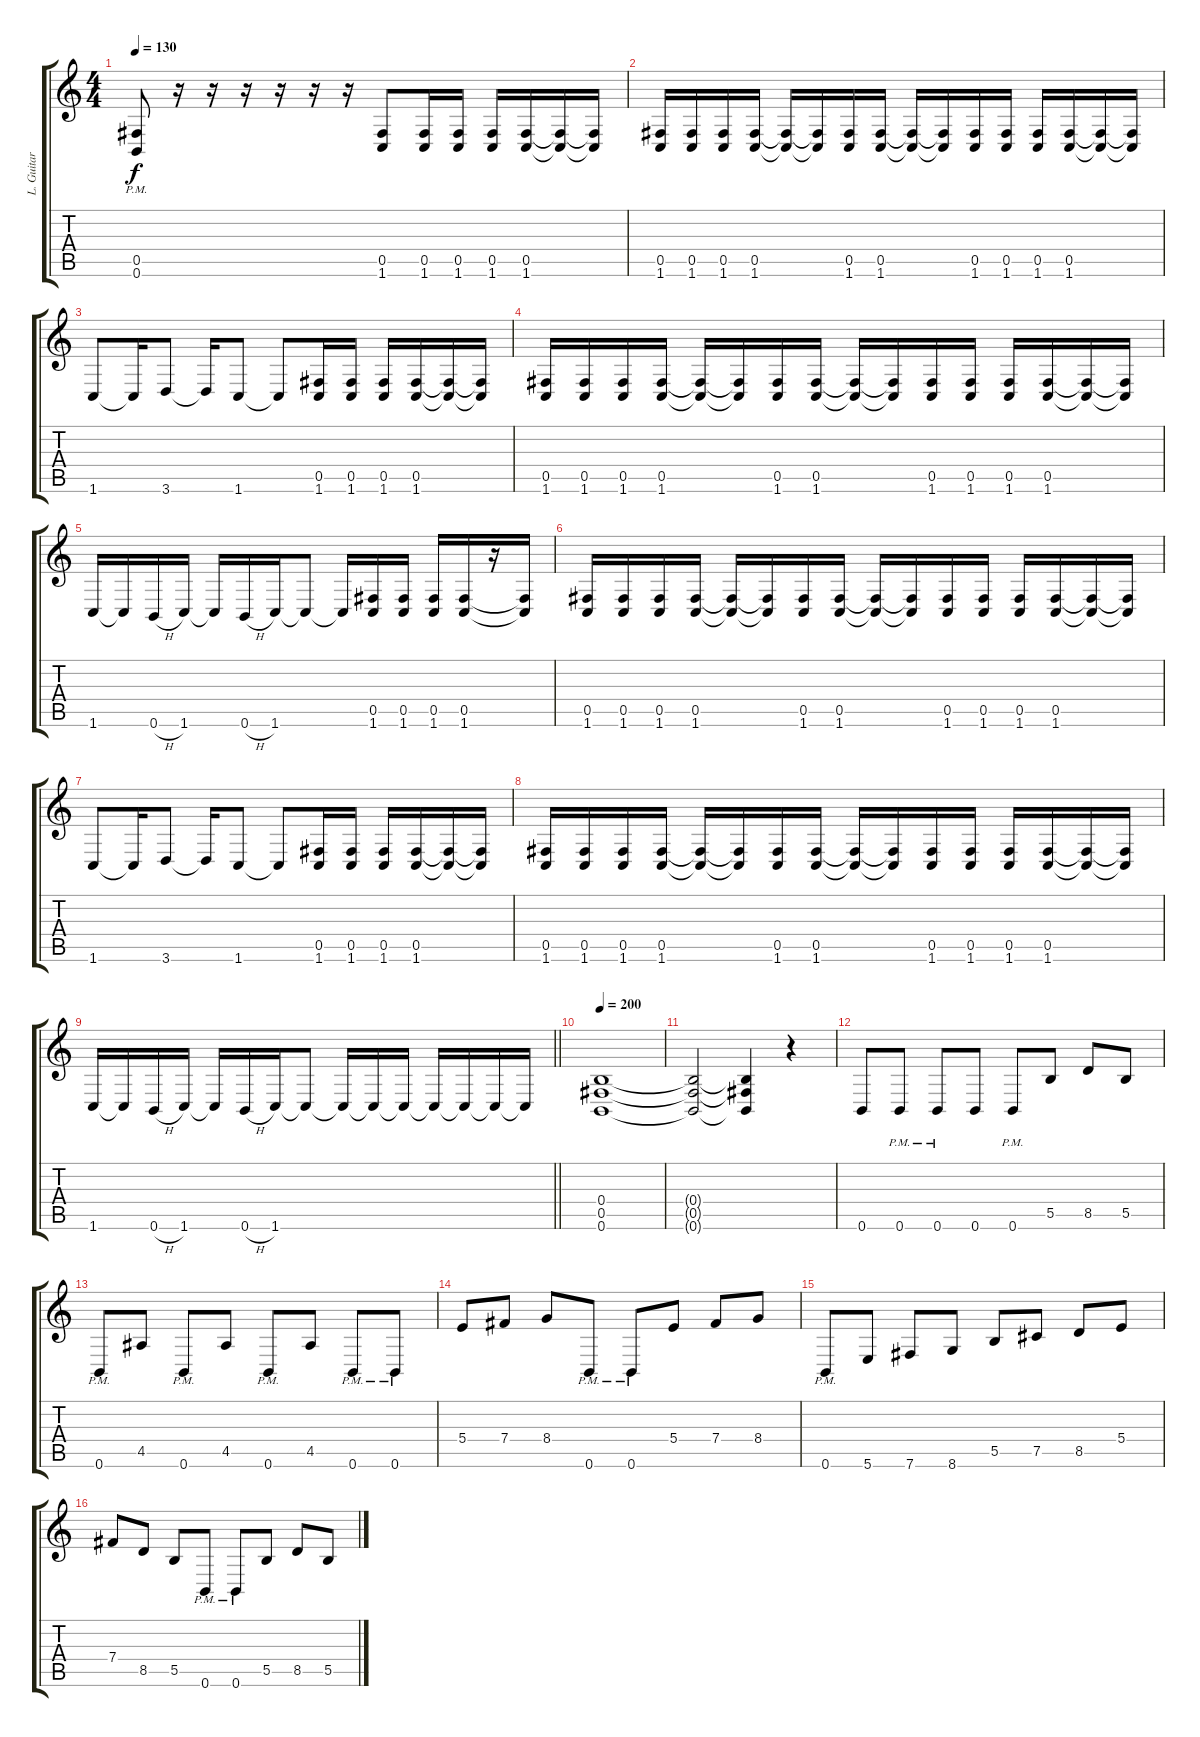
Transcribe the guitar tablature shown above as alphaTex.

\track ("L. Guitar" "L. Guitar") {instrument distortionguitar}
\staff {score tabs}
\tuning (Db4 Ab3 E3 B2 Gb2 B1) {hide}
\ts (4 4)
\tempo 130
\clef g2
\ks c
(0.5{pm} 0.6{pm}).8{dy f} r.16 r.16 r.16 r.16 r.16 r.16 (0.5 1.6).8 (0.5 1.6).16 (0.5 1.6).16 (0.5 1.6).16 (0.5 1.6).16 (0.5{t} 1.6{t}).16 (0.5{t} 1.6{t}).16 |
(0.5 1.6).16 (0.5 1.6).16 (0.5 1.6).16 (0.5 1.6).16 (0.5{t} 1.6{t}).16 (0.5{t} 1.6{t}).16 (0.5 1.6).16 (0.5 1.6).16 (0.5{t} 1.6{t}).16 (0.5{t} 1.6{t}).16 (0.5 1.6).16 (0.5 1.6).16 (0.5 1.6).16 (0.5 1.6).16 (0.5{t} 1.6{t}).16 (0.5{t} 1.6{t}).16 |
1.6.8 1.6{t}.16 3.6.8 3.6{t}.16 1.6.8 1.6{t}.8 (0.5 1.6).16 (0.5 1.6).16 (0.5 1.6).16 (0.5 1.6).16 (0.5{t} 1.6{t}).16 (0.5{t} 1.6{t}).16 |
(0.5 1.6).16 (0.5 1.6).16 (0.5 1.6).16 (0.5 1.6).16 (0.5{t} 1.6{t}).16 (0.5{t} 1.6{t}).16 (0.5 1.6).16 (0.5 1.6).16 (0.5{t} 1.6{t}).16 (0.5{t} 1.6{t}).16 (0.5 1.6).16 (0.5 1.6).16 (0.5 1.6).16 (0.5 1.6).16 (0.5{t} 1.6{t}).16 (0.5{t} 1.6{t}).16 |
1.6.16 1.6{t}.16 0.6{h}.16 1.6.16 1.6{t}.16 0.6{h}.16 1.6.16 1.6{t}.8 1.6{t}.16 (0.5 1.6).16 (0.5 1.6).16 (0.5 1.6).16 (0.5 1.6).16 r.16 (0.5{t} 1.6{t}).16 |
(0.5 1.6).16 (0.5 1.6).16 (0.5 1.6).16 (0.5 1.6).16 (0.5{t} 1.6{t}).16 (0.5{t} 1.6{t}).16 (0.5 1.6).16 (0.5 1.6).16 (0.5{t} 1.6{t}).16 (0.5{t} 1.6{t}).16 (0.5 1.6).16 (0.5 1.6).16 (0.5 1.6).16 (0.5 1.6).16 (0.5{t} 1.6{t}).16 (0.5{t} 1.6{t}).16 |
1.6.8 1.6{t}.16 3.6.8 3.6{t}.16 1.6.8 1.6{t}.8 (0.5 1.6).16 (0.5 1.6).16 (0.5 1.6).16 (0.5 1.6).16 (0.5{t} 1.6{t}).16 (0.5{t} 1.6{t}).16 |
(0.5 1.6).16 (0.5 1.6).16 (0.5 1.6).16 (0.5 1.6).16 (0.5{t} 1.6{t}).16 (0.5{t} 1.6{t}).16 (0.5 1.6).16 (0.5 1.6).16 (0.5{t} 1.6{t}).16 (0.5{t} 1.6{t}).16 (0.5 1.6).16 (0.5 1.6).16 (0.5 1.6).16 (0.5 1.6).16 (0.5{t} 1.6{t}).16 (0.5{t} 1.6{t}).16 |
\barLineRight lightlight
1.6.16 1.6{t}.16 0.6{h}.16 1.6.16 1.6{t}.16 0.6{h}.16 1.6.16 1.6{t}.8 1.6{t}.16 1.6{t}.16 1.6{t}.16 1.6{t}.16 1.6{t}.16 1.6{t}.16 1.6{t}.16 |
\section ("" "")
\tempo 200
(0.4 0.5 0.6).1 |
(0.4{t} 0.5{t} 0.6{t}).2 (0.4{t} 0.5{t} 0.6{t}).4 r.4 |
0.6.8 0.6{pm}.8 0.6{pm}.8 0.6.8 0.6{pm}.8 5.5.8 8.5.8 5.5.8 |
0.6{pm}.8 4.5.8 0.6{pm}.8 4.5.8 0.6{pm}.8 4.5.8 0.6{pm}.8 0.6{pm}.8 |
5.4.8 7.4.8 8.4.8 0.6{pm}.8 0.6{pm}.8 5.4.8 7.4.8 8.4.8 |
0.6{pm}.8 5.6.8 7.6.8 8.6.8 5.5.8 7.5.8 8.5.8 5.4.8 |
7.4.8 8.5.8 5.5.8 0.6{pm}.8 0.6{pm}.8 5.5.8 8.5.8 5.5.8
